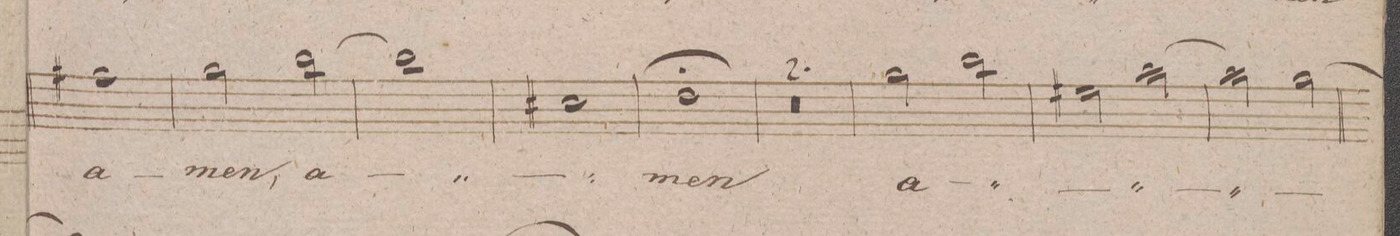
**kern	**text	**dynam
*I"Soprano.	*	*
*clefC1	*	*
*k[f#]	*	*
*met(c|)	*	*
*M2/2	*	*
1dd#X\	a-	.
=287	=287	=287
2ee\	-men,	.
[2gg\	a-	.
=288	=288	=288
1gg\]	.	.
=289	=289	=289
1a#X\	.	.
=290	=290	=290
1b\;	-men	.
=291	=291	=291
0r	.	.
=292	=292	=292
=293	=293	=293
2ee\	a-	.
2gg\	.	.
=294	=294	=294
2cc#X\	.	.
[2ff#\	.	.
=295	=295	=295
2ff#\]	.	.
[2ee\	.	.
=296	=296	=296
*-	*-	*-
